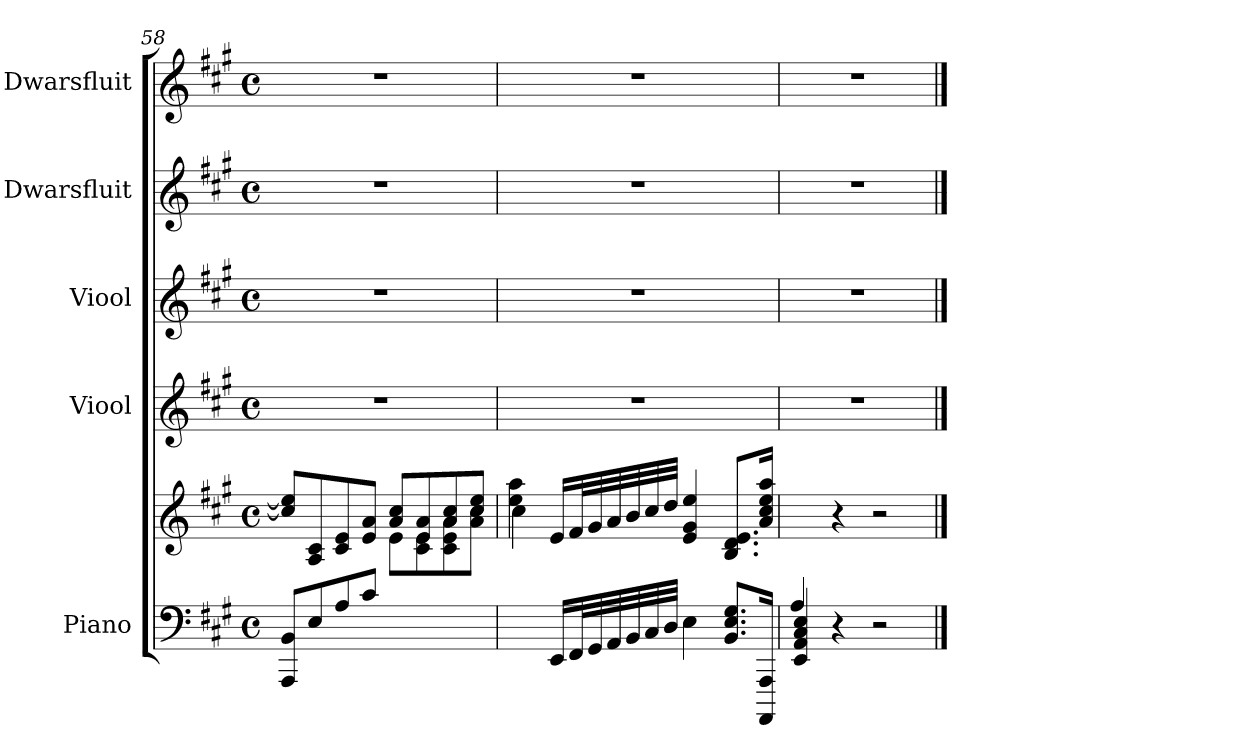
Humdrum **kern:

**kern	**kern	**kern	**kern	**kern	**kern
*part5	*part5	*part4	*part3	*part2	*part1
*staff6	*staff5	*staff4	*staff3	*staff2	*staff1
*I"Piano	*	*I"Viool	*I"Viool	*I"Dwarsfluit	*I"Dwarsfluit
*I'Pno.	*	*	*	*I'Fl.	*I'Fl.
*clefF4	*clefG2	*clefG2	*clefG2	*clefG2	*clefG2
*k[f#c#g#]	*k[f#c#g#]	*k[f#c#g#]	*k[f#c#g#]	*k[f#c#g#]	*k[f#c#g#]
*M4/4	*M4/4	*M4/4	*M4/4	*M4/4	*M4/4
*met(c)	*met(c)	*met(c)	*met(c)	*met(c)	*met(c)
=58	=58	=58	=58	=58	=58
*	*^	*	*	*	*
8AAA/ 8BB/L	8cc#/] 8ee/]L	2ryy	1r	1r	1r	1r
8E/	8A/ 8c#/	.	.	.	.	.
8A/	8c#/ 8e/	.	.	.	.	.
8c#/J	8e/ 8a/J	.	.	.	.	.
2ryy	8a/ 8cc#/L	8e\L	.	.	.	.
.	8e/ 8a/	8c#\ 8e\	.	.	.	.
.	8a/ 8cc#/	8c#\ 8e\ 8a\	.	.	.	.
.	8cc#/ 8ee/J	8a\ 8cc#\J	.	.	.	.
=59	=59	=59	=59	=59	=59	=59
4ryy	4ee\ 4aa\	4cc#\	1r	1r	1r	1r
16EE/LL	16e/LL	2.ryy	.	.	.	.
32FF#/L	32f#/L	.	.	.	.	.
32GG#/	32g#/	.	.	.	.	.
32AA/	32a/	.	.	.	.	.
32BB/	32b/	.	.	.	.	.
32C#/	32cc#/	.	.	.	.	.
32D/JJJ	32dd/JJJ	.	.	.	.	.
4E\	4e/ 4g#/ 4ee/	.	.	.	.	.
8.BB/ 8.E/ 8.G#/L	8.B/ 8.d/ 8.e/L	.	.	.	.	.
16AAAA/ 16AAA/Jk	16a/ 16cc#/ 16ee/ 16aa/Jk	.	.	.	.	.
*	*v	*v	*	*	*	*
!!LO:LB:g=z
=60	=60	=60	=60	=60	=60
*^	*	*	*	*	*
4A/	4EE/ 4AA/ 4C#/ 4E/	4ryy	1r	1r	1r	1r
2.ryy	4r	4r	.	.	.	.
.	2r	2r	.	.	.	.
*v	*v	*	*	*	*	*
==	==	==	==	==	==
*-	*-	*-	*-	*-	*-
